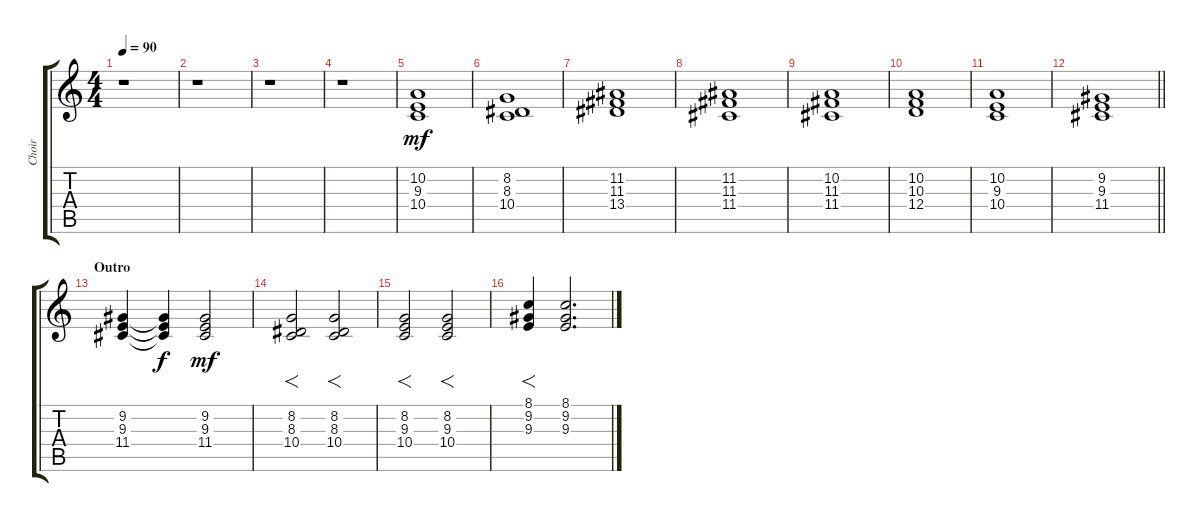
\track ("Choir" "Choir") {instrument choiraahs}
\staff {score tabs}
\tuning (E4 B3 G3 D3 A2 E2) {hide}
\ts (4 4)
\tempo 90
\clef g2
\ks c
r.1{dy mf} |
r.1 |
r.1 |
r.1 |
(10.2 9.3 10.4).1 |
(8.2 8.3 10.4).1 |
(11.2 11.3 13.4).1 |
(11.2 11.3 11.4).1 |
(10.2 11.3 11.4).1 |
(10.2 10.3 12.4).1 |
(10.2 9.3 10.4).1 |
\barLineRight lightlight
(9.2 9.3 11.4).1 |
\section ("" "Outro")
(9.2 9.3 11.4).4{volume 0 balance 6} (9.2{t} 9.3{t} 11.4{t}).4{dy f volume 12} (9.2 9.3 11.4).2{dy mf} |
(8.2 8.3 10.4).2{f} (8.2 8.3 10.4).2{f} |
(8.2 9.3 10.4).2{f} (8.2 9.3 10.4).2{f} |
(8.1 9.2 9.3).4{f} (8.1 9.2 9.3).2{d}
